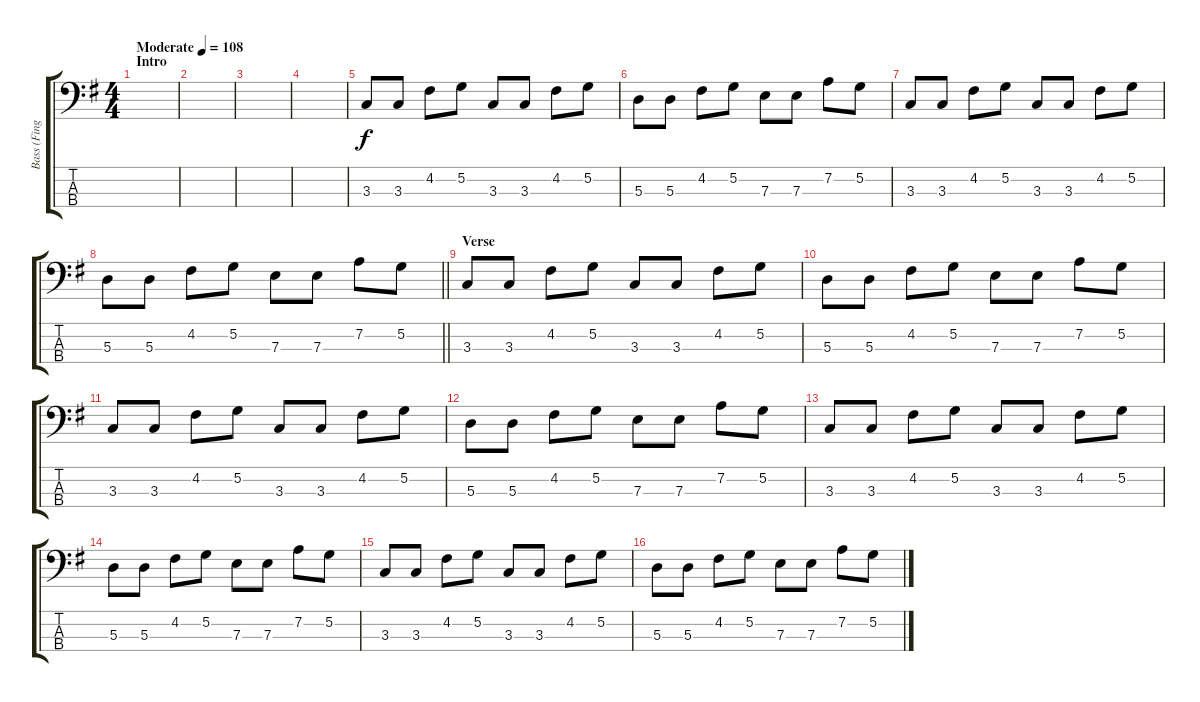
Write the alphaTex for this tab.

\track ("Bass (Finger)" "Bass (Fing") {instrument electricbassfinger}
\staff {score tabs}
\tuning (G2 D2 A1 E1) {hide}
\ts (4 4)
\section ("" "Intro")
\tempo (108 "Moderate")
\clef f4
\ks g
|
|
|
|
3.3.8 3.3.8 4.2.8 5.2.8 3.3.8 3.3.8 4.2.8 5.2.8 |
5.3.8 5.3.8 4.2.8 5.2.8 7.3.8 7.3.8 7.2.8 5.2.8 |
3.3.8 3.3.8 4.2.8 5.2.8 3.3.8 3.3.8 4.2.8 5.2.8 |
\barLineRight lightlight
5.3.8 5.3.8 4.2.8 5.2.8 7.3.8 7.3.8 7.2.8 5.2.8 |
\section ("" "Verse")
3.3.8 3.3.8 4.2.8 5.2.8 3.3.8 3.3.8 4.2.8 5.2.8 |
5.3.8 5.3.8 4.2.8 5.2.8 7.3.8 7.3.8 7.2.8 5.2.8 |
3.3.8 3.3.8 4.2.8 5.2.8 3.3.8 3.3.8 4.2.8 5.2.8 |
5.3.8 5.3.8 4.2.8 5.2.8 7.3.8 7.3.8 7.2.8 5.2.8 |
3.3.8 3.3.8 4.2.8 5.2.8 3.3.8 3.3.8 4.2.8 5.2.8 |
5.3.8 5.3.8 4.2.8 5.2.8 7.3.8 7.3.8 7.2.8 5.2.8 |
3.3.8 3.3.8 4.2.8 5.2.8 3.3.8 3.3.8 4.2.8 5.2.8 |
5.3.8 5.3.8 4.2.8 5.2.8 7.3.8 7.3.8 7.2.8 5.2.8
